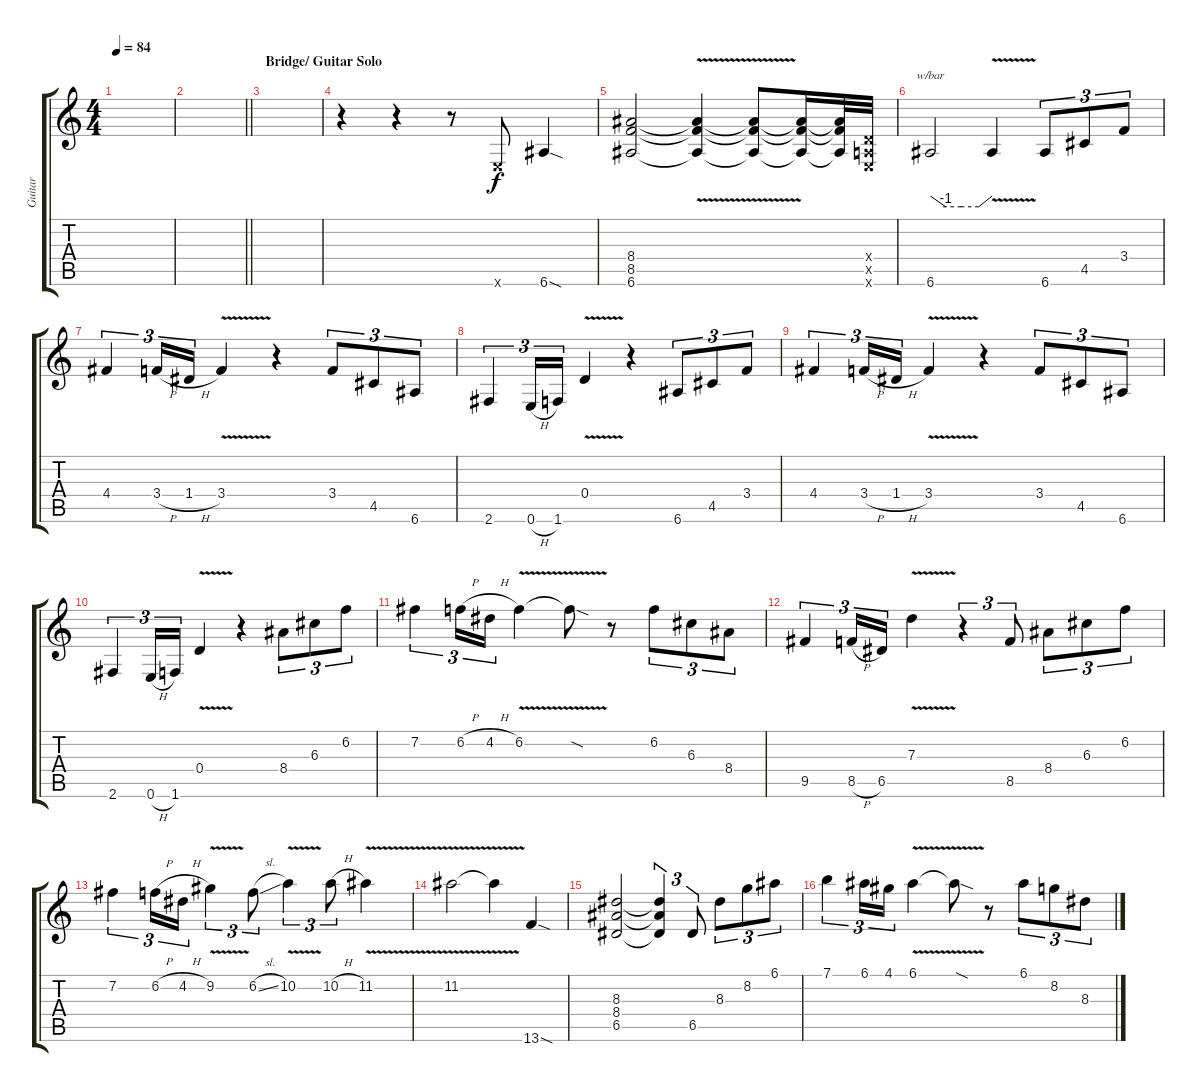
\track ("Guitar" "Guitar") {instrument overdrivenguitar}
\staff {score tabs}
\tuning (E4 B3 G3 D3 A2 E2) {hide}
\ts (4 4)
\tempo 84
\clef g2
\ks c
|
\barLineRight lightlight
|
\section ("" "Bridge/ Guitar Solo")
|
r.4 r.4 r.8 0.6{x}.8 6.6{sod}.4 |
(8.4 8.5 6.6).2 (8.4{v t} 8.5{v t} 6.6{v t}).4 (8.4{t} 8.5{t} 6.6{t}).8 (8.4{t} 8.5{t} 6.6{t}).16 (8.4{t} 8.5{t} 6.6{t}).32 (0.4{x} 0.5{x} 0.6{x}).32 |
6.6.2{tbe (custom default 0 0 15 -4 30 -4 47 -4 60 0)} 6.6{v t}.4 6.6.8{tu (3 2)} 4.5.8{tu (3 2)} 3.4.8{tu (3 2)} |
4.4.4{tu (3 2)} 3.4{h}.16{tu (3 2)} 1.4{h}.16{tu (3 2)} 3.4{v}.4 r.4 3.4.8{tu (3 2)} 4.5.8{tu (3 2)} 6.6.8{tu (3 2)} |
2.6.4{tu (3 2)} 0.6{h}.16{tu (3 2)} 1.6.16{tu (3 2)} 0.4{v}.4 r.4 6.6.8{tu (3 2)} 4.5.8{tu (3 2)} 3.4.8{tu (3 2)} |
4.4.4{tu (3 2)} 3.4{h}.16{tu (3 2)} 1.4{h}.16{tu (3 2)} 3.4{v}.4 r.4 3.4.8{tu (3 2)} 4.5.8{tu (3 2)} 6.6.8{tu (3 2)} |
2.6.4{tu (3 2)} 0.6{h}.16{tu (3 2)} 1.6.16{tu (3 2)} 0.4{v}.4 r.4 8.4.8{tu (3 2)} 6.3.8{tu (3 2)} 6.2.8{tu (3 2)} |
7.2.4{tu (3 2)} 6.2{h}.16{tu (3 2)} 4.2{h}.16{tu (3 2)} 6.2{v}.4 6.2{sod t}.8 r.8 6.2.8{tu (3 2)} 6.3.8{tu (3 2)} 8.4.8{tu (3 2)} |
9.5.4{tu (3 2)} 8.5{h}.16{tu (3 2)} 6.5.16{tu (3 2)} 7.3{v}.4 r.4{tu (3 2)} 8.5.8{tu (3 2)} 8.4.8{tu (3 2)} 6.3.8{tu (3 2)} 6.2.8{tu (3 2)} |
7.2.4{tu (3 2)} 6.2{h}.16{tu (3 2)} 4.2{h}.16{tu (3 2)} 9.2{v}.4{tu (3 2)} 6.2{sl}.8{tu (3 2)} 10.2{v}.4{tu (3 2)} 10.2{h}.8{tu (3 2)} 11.2{v}.4 |
11.2{v}.2 11.2{t}.4 13.6{sod}.4 |
(8.3 8.4 6.5).2 (8.3{t} 8.4{t} 6.5{t}).4{tu (3 2)} 6.5.8{tu (3 2)} 8.3.8{tu (3 2)} 8.2.8{tu (3 2)} 6.1.8{tu (3 2)} |
7.1.4{tu (3 2)} 6.1.16{tu (3 2)} 4.1.16{tu (3 2)} 6.1{v}.4 6.1{sod t}.8 r.8 6.1.8{tu (3 2)} 8.2.8{tu (3 2)} 8.3.8{tu (3 2)}
